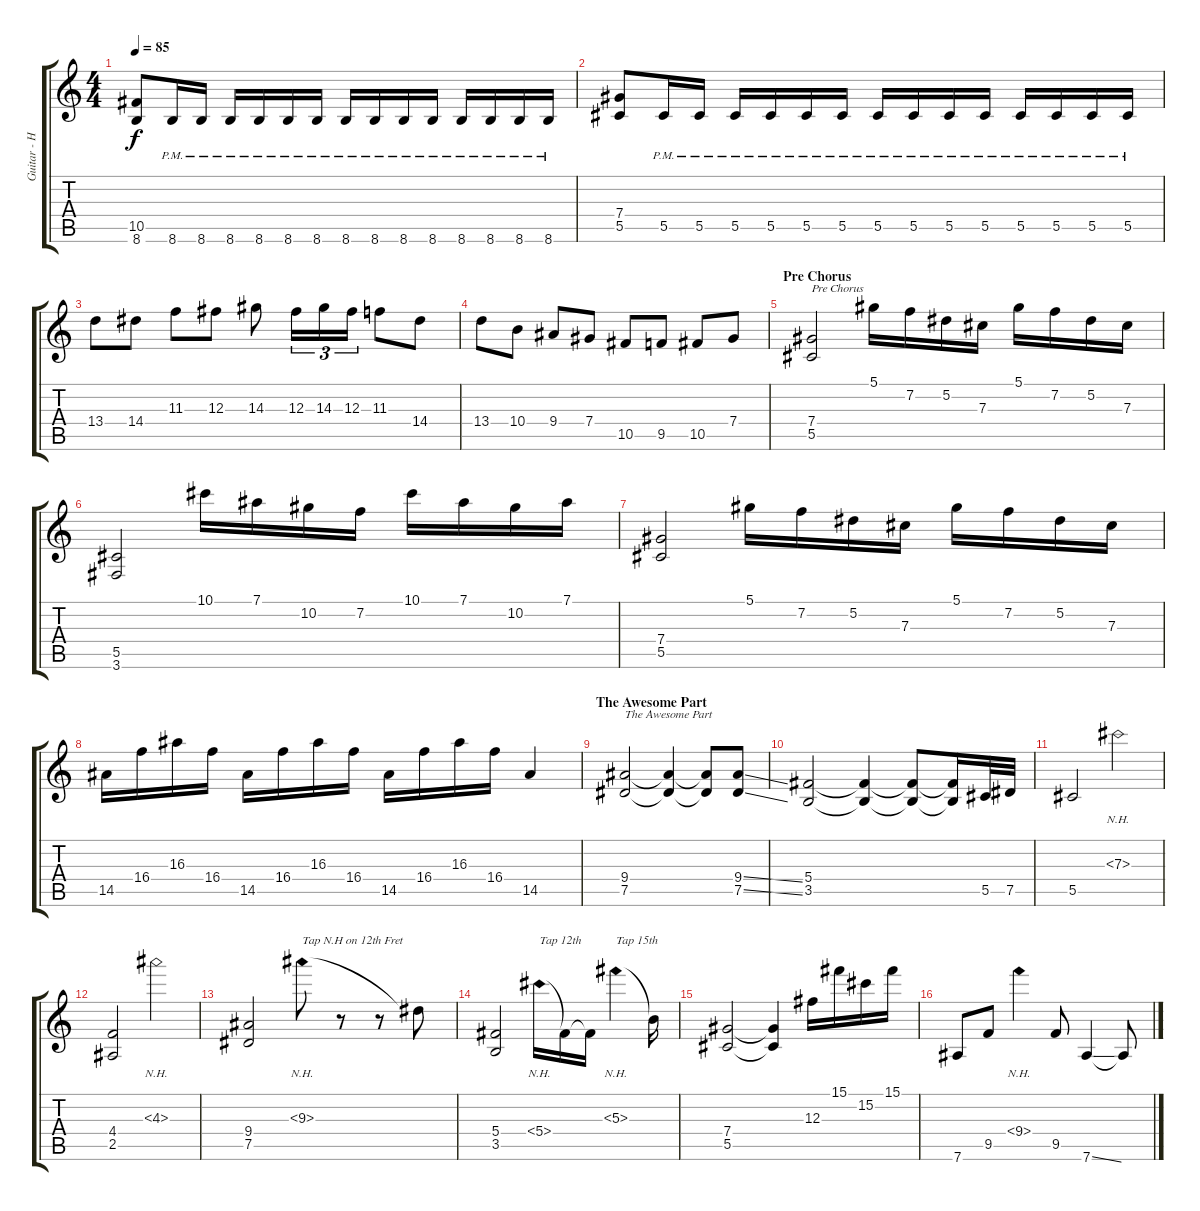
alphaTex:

\track ("Guitar - Henjo Richter" "Guitar - H") {instrument distortionguitar}
\staff {score tabs}
\tuning (Eb4 Bb3 Gb3 Db3 Ab2 Eb2) {hide}
\ts (4 4)
\tempo 85
\clef g2
\ks c
(10.5 8.6).8{dy f} 8.6{pm}.16 8.6{pm}.16 8.6{pm}.16 8.6{pm}.16 8.6{pm}.16 8.6{pm}.16 8.6{pm}.16 8.6{pm}.16 8.6{pm}.16 8.6{pm}.16 8.6{pm}.16 8.6{pm}.16 8.6{pm}.16 8.6{pm}.16 |
(7.4 5.5).8 5.5{pm}.16 5.5{pm}.16 5.5{pm}.16 5.5{pm}.16 5.5{pm}.16 5.5{pm}.16 5.5{pm}.16 5.5{pm}.16 5.5{pm}.16 5.5{pm}.16 5.5{pm}.16 5.5{pm}.16 5.5{pm}.16 5.5{pm}.16 |
13.4.8 14.4.8 11.3.8 12.3.8 14.3.8 12.3.16{tu (3 2)} 14.3.16{tu (3 2)} 12.3.16{tu (3 2)} 11.3.8 14.4.8 |
13.4.8 10.4.8 9.4.8 7.4.8 10.5.8 9.5.8 10.5.8 7.4.8 |
\section ("" "Pre Chorus")
(7.4 5.5).2{txt "Pre Chorus"} 5.1.16 7.2.16 5.2.16 7.3.16 5.1.16 7.2.16 5.2.16 7.3.16 |
(5.5 3.6).2 10.1.16 7.1.16 10.2.16 7.2.16 10.1.16 7.1.16 10.2.16 7.1.16 |
(7.4 5.5).2 5.1.16 7.2.16 5.2.16 7.3.16 5.1.16 7.2.16 5.2.16 7.3.16 |
14.5.16 16.4.16 16.3.16 16.4.16 14.5.16 16.4.16 16.3.16 16.4.16 14.5.16 16.4.16 16.3.16 16.4.16 14.5.4 |
\section ("" "The Awesome Part")
(9.4 7.5).2{txt "The Awesome Part"} (9.4{t} 7.5{t}).4 (9.4{t} 7.5{t}).8 (9.4{ss} 7.5{ss}).8 |
(5.4 3.5).2 (5.4{t} 3.5{t}).4 (5.4{t} 3.5{t}).8 (5.4{t} 3.5{t}).16 5.5.32 7.5.32 |
5.5.2 7.3{nh}.2 |
(4.4 2.5).2 4.3{nh}.2 |
(9.4 7.5).2 9.3{nh}.8{txt "Tap N.H on 12th Fret"} r.8 r.8 9.3{t}.8 |
(5.4 3.5).2 5.4{nh}.16{txt "Tap 12th"} 5.4{t}.16 5.4{t}.16 5.3{nh}.4{txt "Tap 15th"} 5.3{t}.16 |
(7.4 5.5).2 (7.4{t} 5.5{t}).4 12.3.16 15.1.16 15.2.16 15.1.16 |
7.6.8 9.5.8 9.4{nh}.4 9.5.8 7.6{ss}.4 7.6{t}.8
